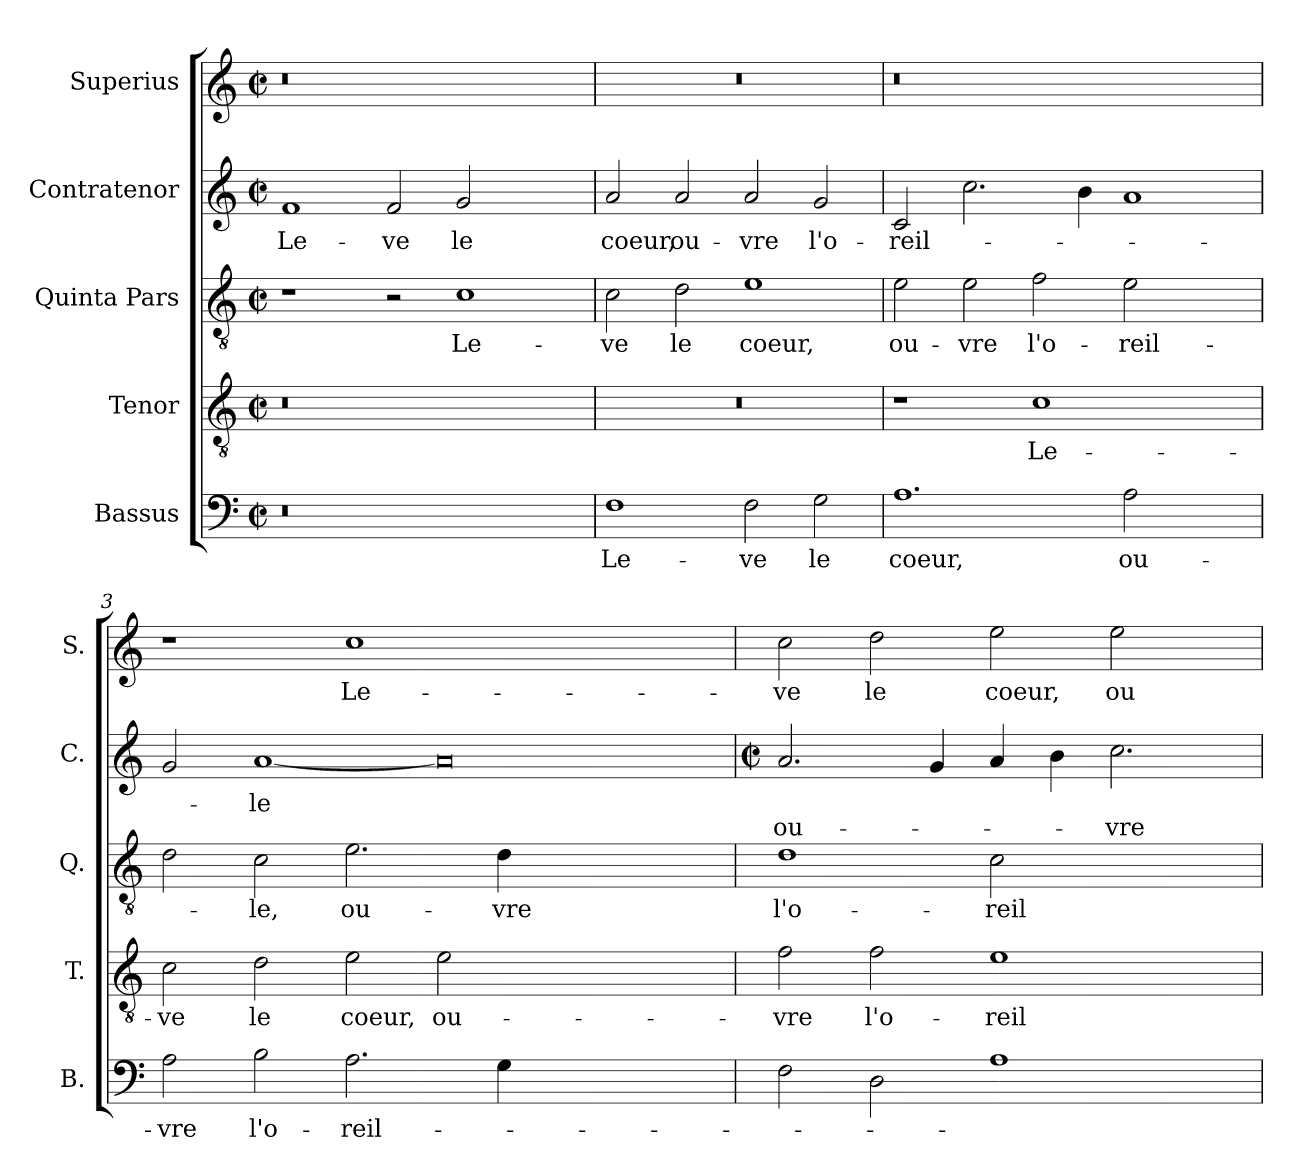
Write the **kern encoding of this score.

**kern	**text	**kern	**text	**kern	**text	**kern	**text	**text	**kern	**text
*part5	*part5	*part4	*part4	*part3	*part3	*part2	*part2	*part2	*part1	*part1
*staff5	*staff5	*staff4	*staff4	*staff3	*staff3	*staff2	*staff2	*staff2	*staff1	*staff1
*I"Bassus	*	*I"Tenor	*	*I"Quinta Pars	*	*I"Contratenor	*	*	*I"Superius	*
*I'B.	*	*I'T.	*	*I'Q.	*	*I'C.	*	*	*I'S.	*
*clefF4	*	*clefGv2	*	*clefGv2	*	*clefG2	*	*	*clefG2	*
*k[]	*	*k[]	*	*k[]	*	*k[]	*	*	*k[]	*
*C:	*	*C:	*	*C:	*	*C:	*	*	*C:	*
*M4/2	*	*M4/2	*	*M4/2	*	*M4/2	*	*	*M4/2	*
*met(c|)	*	*met(c|)	*	*met(c|)	*	*met(c|)	*	*	*met(c|)	*
=1	=1	=1	=1	=1	=1	=1	=1	=1	=1	=1
!	!	!	!	!	!	!	!LO:LY:b	!	!	!
0r	.	0r	.	1r	.	1f	Le-	.	0r	.
!	!	!	!	!	!	!	!LO:LY:b	!	!	!
.	.	.	.	2r	.	2f	-ve	.	.	.
!	!	!	!	!	!LO:LY:b	!	!LO:LY:b	!	!	!
.	.	.	.	1c	Le-	2g	le	.	.	.
2ryy	.	2ryy	.	.	.	2ryy	.	.	2ryy	.
=2A	=2A	=2A	=2A	=2A	=2A	=2A	=2A	=2A	=2A	=2A
!	!LO:LY:b	!	!	!	!LO:LY:b	!	!LO:LY:b	!	!	!
1F	Le-	0r	.	2c	-ve	2a	coeur,	.	0r	.
!	!	!	!	!	!LO:LY:b	!	!LO:LY:b	!	!	!
.	.	.	.	2d	le	2a	ou-	.	.	.
!	!LO:LY:b	!	!	!	!LO:LY:b	!	!LO:LY:b	!	!	!
2F	-ve	.	.	1e	coeur,	2a	-vre	.	.	.
!	!LO:LY:b	!	!	!	!	!	!LO:LY:b	!	!	!
2G	le	.	.	.	.	2g	l'o-	.	.	.
=3A	=3A	=3A	=3A	=3A	=3A	=3A	=3A	=3A	=3A	=3A
!	!LO:LY:b	!	!	!	!LO:LY:b	!	!LO:LY:b	!	!	!
1.A	coeur,	1r	.	2e	ou-	2c	-reil-	.	0r	.
!	!	!	!	!	!LO:LY:b	!	!	!	!	!
.	.	.	.	2e	-vre	2.cc	.	.	.	.
!	!	!	!LO:LY:b	!	!LO:LY:b	!	!	!	!	!
.	.	1c	Le-	2f	l'o-	.	.	.	.	.
.	.	.	.	.	.	4b	.	.	.	.
!	!LO:LY:b	!	!	!	!LO:LY:b	!	!	!	!	!
2A	ou-	.	.	2e	-reil-	1a	.	.	.	.
2ryy	.	2ryy	.	2ryy	.	.	.	.	2ryy	.
=3B	=3B	=3B	=3B	=3B	=3B	=3B	=3B	=3B	=3B	=3B
!	!LO:LY:b	!	!LO:LY:b	!	!	!	!	!	!	!
2A	-vre	2c	-ve	2d	.	2g	.	.	1r	.
!	!LO:LY:b	!	!LO:LY:b	!	!LO:LY:b	!	!LO:LY:b	!	!	!
2B	l'o-	2d	le	2c	-le,	[1a	-le	.	.	.
!	!LO:LY:b	!	!LO:LY:b	!	!LO:LY:b	!	!	!	!	!LO:LY:b
2.A	-reil-	2e	coeur,	2.e	ou-	.	.	.	1cc	Le-
!	!	!	!LO:LY:b	!	!	!	!	!	!	!
.	.	2e	ou-	.	.	0a]	.	.	.	.
!	!	!	!	!	!LO:LY:b	!	!	!	!	!
4G	.	.	.	4d	-vre	.	.	.	.	.
1.ryy	.	1.ryy	.	1.ryy	.	.	.	.	1.ryy	.
!!LO:LB:g=z
=4A	=4A	=4A	=4A	=4A	=4A	=4A	=4A	=4A	=4A	=4A
*	*	*	*	*	*	*M4/2	*	*	*	*
*	*	*	*	*	*	*met(c|)	*	*	*	*
!	!	!	!LO:LY:b	!	!LO:LY:b	!	!	!LO:LY:b	!	!LO:LY:b
2F	.	2f	-vre	1d	l'o-	2.a	.	ou-	2cc	-ve
!	!	!	!LO:LY:b	!	!	!	!	!	!	!LO:LY:b
2D	.	2f	l'o-	.	.	.	.	.	2dd	le
.	.	.	.	.	.	4g	.	.	.	.
!	!	!	!LO:LY:b	!	!LO:LY:b	!	!	!	!	!LO:LY:b
1A	.	1e	-reil-	2c	-reil-	4a	.	.	2ee	coeur,
.	.	.	.	.	.	4b	.	.	.	.
!	!	!	!	!	!	!	!	!LO:LY:b	!	!LO:LY:b
.	.	.	.	2.ryy	.	2.cc	.	-vre	2ee	ou-
4ryy	.	4ryy	.	.	.	.	.	.	4ryy	.
=	=	=	=	=	=	=	=	=	=	=
*-	*-	*-	*-	*-	*-	*-	*-	*-	*-	*-
